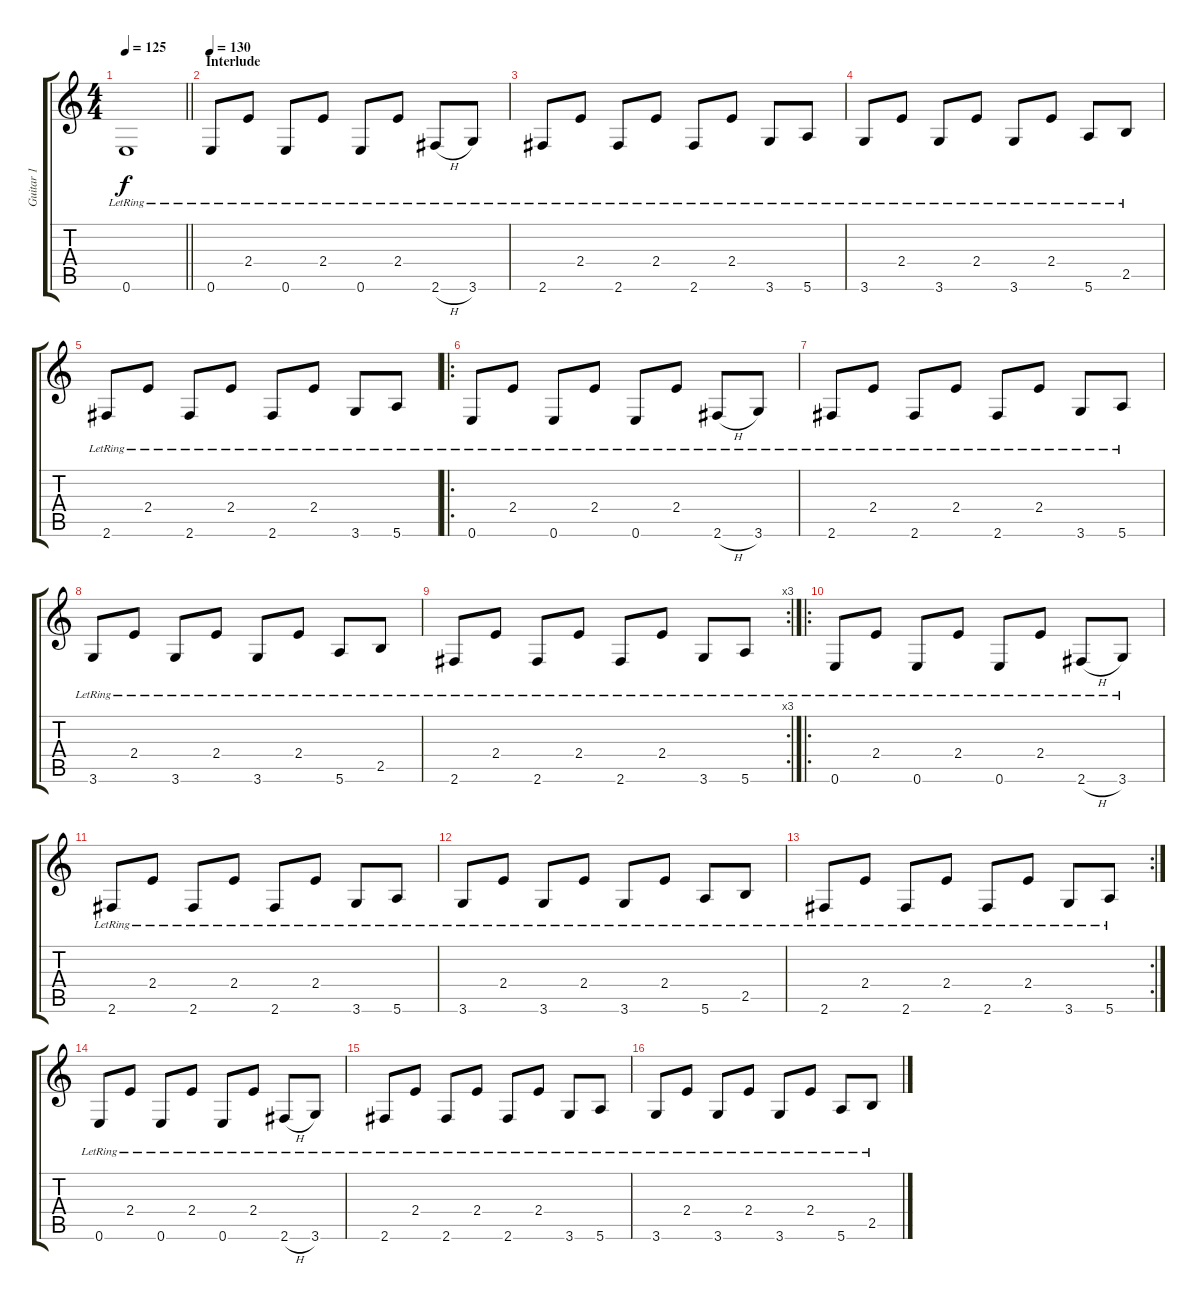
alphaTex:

\track ("Guitar 1" "Guitar 1") {instrument acousticguitarnylon}
\staff {score tabs}
\tuning (E4 B3 G3 D3 A2 E2) {hide}
\ts (4 4)
\tempo 125
\clef g2
\barLineRight lightlight
\ks c
0.6{lr}.1{dy f} |
\section ("" "Interlude")
\tempo 130
0.6{lr}.8 2.4{lr}.8 0.6{lr}.8 2.4{lr}.8 0.6{lr}.8 2.4{lr}.8 2.6{h lr}.8 3.6{lr}.8 |
2.6{lr}.8 2.4{lr}.8 2.6{lr}.8 2.4{lr}.8 2.6{lr}.8 2.4{lr}.8 3.6{lr}.8 5.6{lr}.8 |
3.6{lr}.8 2.4{lr}.8 3.6{lr}.8 2.4{lr}.8 3.6{lr}.8 2.4{lr}.8 5.6{lr}.8 2.5{lr}.8 |
2.6{lr}.8 2.4{lr}.8 2.6{lr}.8 2.4{lr}.8 2.6{lr}.8 2.4{lr}.8 3.6{lr}.8 5.6{lr}.8 |
\ro
0.6{lr}.8 2.4{lr}.8 0.6{lr}.8 2.4{lr}.8 0.6{lr}.8 2.4{lr}.8 2.6{h lr}.8 3.6{lr}.8 |
2.6{lr}.8 2.4{lr}.8 2.6{lr}.8 2.4{lr}.8 2.6{lr}.8 2.4{lr}.8 3.6{lr}.8 5.6{lr}.8 |
3.6{lr}.8 2.4{lr}.8 3.6{lr}.8 2.4{lr}.8 3.6{lr}.8 2.4{lr}.8 5.6{lr}.8 2.5{lr}.8 |
\rc 3
2.6{lr}.8 2.4{lr}.8 2.6{lr}.8 2.4{lr}.8 2.6{lr}.8 2.4{lr}.8 3.6{lr}.8 5.6{lr}.8 |
\ro
0.6{lr}.8 2.4{lr}.8 0.6{lr}.8 2.4{lr}.8 0.6{lr}.8 2.4{lr}.8 2.6{h lr}.8 3.6{lr}.8 |
2.6{lr}.8 2.4{lr}.8 2.6{lr}.8 2.4{lr}.8 2.6{lr}.8 2.4{lr}.8 3.6{lr}.8 5.6{lr}.8 |
3.6{lr}.8 2.4{lr}.8 3.6{lr}.8 2.4{lr}.8 3.6{lr}.8 2.4{lr}.8 5.6{lr}.8 2.5{lr}.8 |
\rc 2
2.6{lr}.8 2.4{lr}.8 2.6{lr}.8 2.4{lr}.8 2.6{lr}.8 2.4{lr}.8 3.6{lr}.8 5.6{lr}.8 |
0.6{lr}.8 2.4{lr}.8 0.6{lr}.8 2.4{lr}.8 0.6{lr}.8 2.4{lr}.8 2.6{h lr}.8 3.6{lr}.8 |
2.6{lr}.8 2.4{lr}.8 2.6{lr}.8 2.4{lr}.8 2.6{lr}.8 2.4{lr}.8 3.6{lr}.8 5.6{lr}.8 |
3.6{lr}.8 2.4{lr}.8 3.6{lr}.8 2.4{lr}.8 3.6{lr}.8 2.4{lr}.8 5.6{lr}.8 2.5{lr}.8
